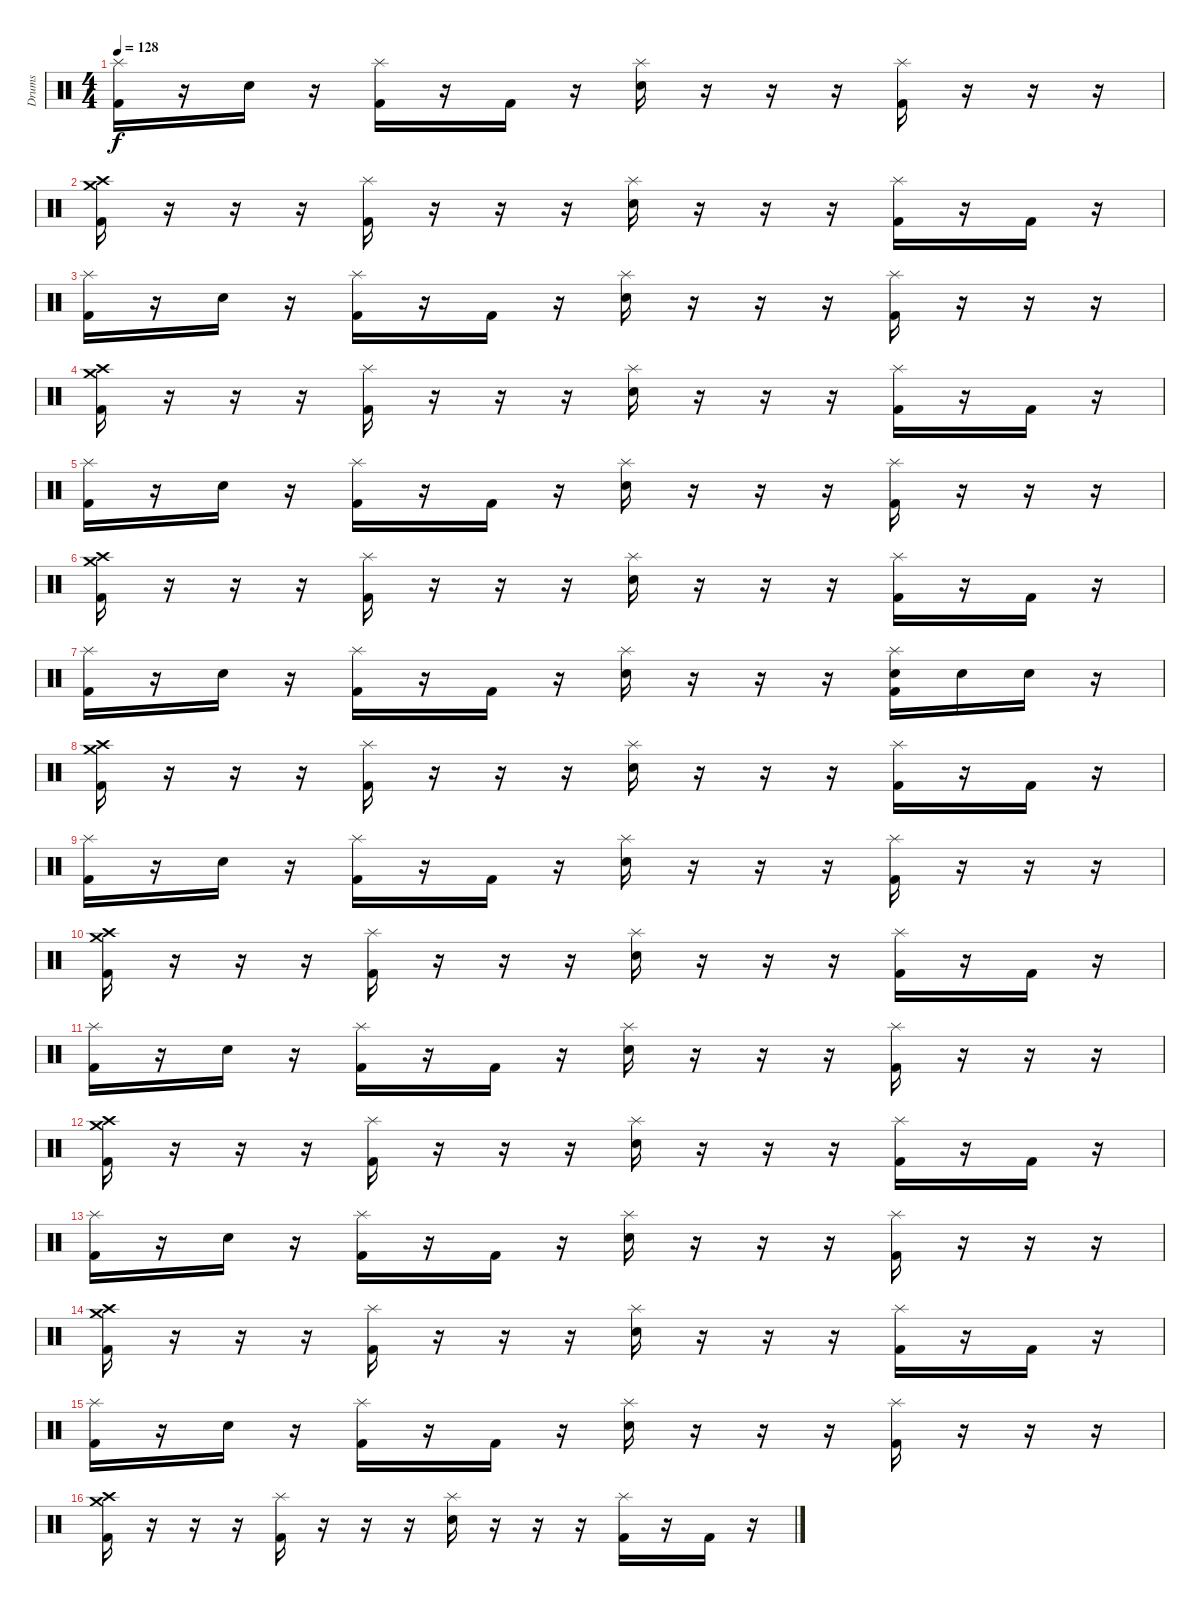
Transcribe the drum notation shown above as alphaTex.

\track ("Drums" "Drums") {instrument percussion}
\staff {score}
\articulation defaults
\ts (4 4)
\tempo 128
\clef neutral
\ks c
("Splash (hit)" "Kick (hit) 2").16{dy f} r.16 "Electric Snare (hit)".16 r.16 ("Splash (hit)" "Kick (hit) 2").16 r.16 "Kick (hit) 2".16 r.16 ("Splash (hit)" "Electric Snare (hit)").16 r.16 r.16 r.16 ("Splash (hit)" "Kick (hit) 2").16 r.16 r.16 r.16 |
("Crash high (hit)" "Crash medium (hit)" "Kick (hit) 2").16 r.16 r.16 r.16 ("Splash (hit)" "Kick (hit) 2").16 r.16 r.16 r.16 ("Splash (hit)" "Electric Snare (hit)").16 r.16 r.16 r.16 ("Splash (hit)" "Kick (hit) 2").16 r.16 "Kick (hit) 2".16 r.16 |
("Splash (hit)" "Kick (hit) 2").16 r.16 "Electric Snare (hit)".16 r.16 ("Splash (hit)" "Kick (hit) 2").16 r.16 "Kick (hit) 2".16 r.16 ("Splash (hit)" "Electric Snare (hit)").16 r.16 r.16 r.16 ("Splash (hit)" "Kick (hit) 2").16 r.16 r.16 r.16 |
("Crash high (hit)" "Crash medium (hit)" "Kick (hit) 2").16 r.16 r.16 r.16 ("Splash (hit)" "Kick (hit) 2").16 r.16 r.16 r.16 ("Splash (hit)" "Electric Snare (hit)").16 r.16 r.16 r.16 ("Splash (hit)" "Kick (hit) 2").16 r.16 "Kick (hit) 2".16 r.16 |
("Splash (hit)" "Kick (hit) 2").16 r.16 "Electric Snare (hit)".16 r.16 ("Splash (hit)" "Kick (hit) 2").16 r.16 "Kick (hit) 2".16 r.16 ("Splash (hit)" "Electric Snare (hit)").16 r.16 r.16 r.16 ("Splash (hit)" "Kick (hit) 2").16 r.16 r.16 r.16 |
("Crash high (hit)" "Crash medium (hit)" "Kick (hit) 2").16 r.16 r.16 r.16 ("Splash (hit)" "Kick (hit) 2").16 r.16 r.16 r.16 ("Splash (hit)" "Electric Snare (hit)").16 r.16 r.16 r.16 ("Splash (hit)" "Kick (hit) 2").16 r.16 "Kick (hit) 2".16 r.16 |
("Splash (hit)" "Kick (hit) 2").16 r.16 "Electric Snare (hit)".16 r.16 ("Splash (hit)" "Kick (hit) 2").16 r.16 "Kick (hit) 2".16 r.16 ("Splash (hit)" "Electric Snare (hit)").16 r.16 r.16 r.16 ("Splash (hit)" "Electric Snare (hit)" "Kick (hit) 2").16 "Electric Snare (hit)".16 "Electric Snare (hit)".16 r.16 |
("Crash high (hit)" "Crash medium (hit)" "Kick (hit) 2").16 r.16 r.16 r.16 ("Splash (hit)" "Kick (hit) 2").16 r.16 r.16 r.16 ("Splash (hit)" "Electric Snare (hit)").16 r.16 r.16 r.16 ("Splash (hit)" "Kick (hit) 2").16 r.16 "Kick (hit) 2".16 r.16 |
("Splash (hit)" "Kick (hit) 2").16 r.16 "Electric Snare (hit)".16 r.16 ("Splash (hit)" "Kick (hit) 2").16 r.16 "Kick (hit) 2".16 r.16 ("Splash (hit)" "Electric Snare (hit)").16 r.16 r.16 r.16 ("Splash (hit)" "Kick (hit) 2").16 r.16 r.16 r.16 |
("Crash high (hit)" "Crash medium (hit)" "Kick (hit) 2").16 r.16 r.16 r.16 ("Splash (hit)" "Kick (hit) 2").16 r.16 r.16 r.16 ("Splash (hit)" "Electric Snare (hit)").16 r.16 r.16 r.16 ("Splash (hit)" "Kick (hit) 2").16 r.16 "Kick (hit) 2".16 r.16 |
("Splash (hit)" "Kick (hit) 2").16 r.16 "Electric Snare (hit)".16 r.16 ("Splash (hit)" "Kick (hit) 2").16 r.16 "Kick (hit) 2".16 r.16 ("Splash (hit)" "Electric Snare (hit)").16 r.16 r.16 r.16 ("Splash (hit)" "Kick (hit) 2").16 r.16 r.16 r.16 |
("Crash high (hit)" "Crash medium (hit)" "Kick (hit) 2").16 r.16 r.16 r.16 ("Splash (hit)" "Kick (hit) 2").16 r.16 r.16 r.16 ("Splash (hit)" "Electric Snare (hit)").16 r.16 r.16 r.16 ("Splash (hit)" "Kick (hit) 2").16 r.16 "Kick (hit) 2".16 r.16 |
("Splash (hit)" "Kick (hit) 2").16 r.16 "Electric Snare (hit)".16 r.16 ("Splash (hit)" "Kick (hit) 2").16 r.16 "Kick (hit) 2".16 r.16 ("Splash (hit)" "Electric Snare (hit)").16 r.16 r.16 r.16 ("Splash (hit)" "Kick (hit) 2").16 r.16 r.16 r.16 |
("Crash high (hit)" "Crash medium (hit)" "Kick (hit) 2").16 r.16 r.16 r.16 ("Splash (hit)" "Kick (hit) 2").16 r.16 r.16 r.16 ("Splash (hit)" "Electric Snare (hit)").16 r.16 r.16 r.16 ("Splash (hit)" "Kick (hit) 2").16 r.16 "Kick (hit) 2".16 r.16 |
("Splash (hit)" "Kick (hit) 2").16 r.16 "Electric Snare (hit)".16 r.16 ("Splash (hit)" "Kick (hit) 2").16 r.16 "Kick (hit) 2".16 r.16 ("Splash (hit)" "Electric Snare (hit)").16 r.16 r.16 r.16 ("Splash (hit)" "Kick (hit) 2").16 r.16 r.16 r.16 |
("Crash high (hit)" "Crash medium (hit)" "Kick (hit) 2").16 r.16 r.16 r.16 ("Splash (hit)" "Kick (hit) 2").16 r.16 r.16 r.16 ("Splash (hit)" "Electric Snare (hit)").16 r.16 r.16 r.16 ("Splash (hit)" "Kick (hit) 2").16 r.16 "Kick (hit) 2".16 r.16
